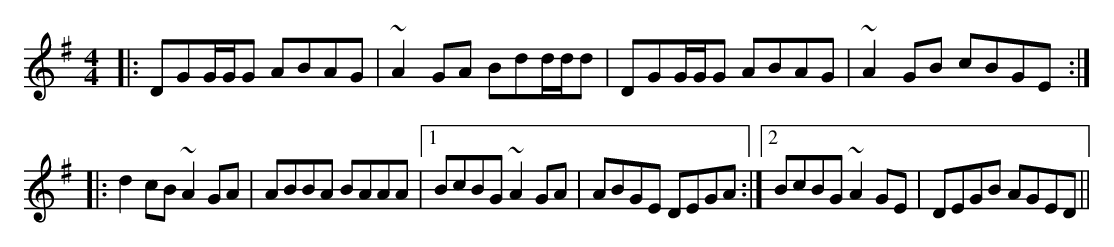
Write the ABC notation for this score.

X:1
M:4/4
K:G
|:DGG/G/G ABAG|~A2 GA Bdd/d/d|DGG/G/G ABAG|~A2 GB cBGE:|
|:d2 cB ~A2 GA|ABBA BAAA|1 BcBG ~A2 GA|ABGE DEGA:|2 BcBG ~A2 GE|DEGB AGED||
